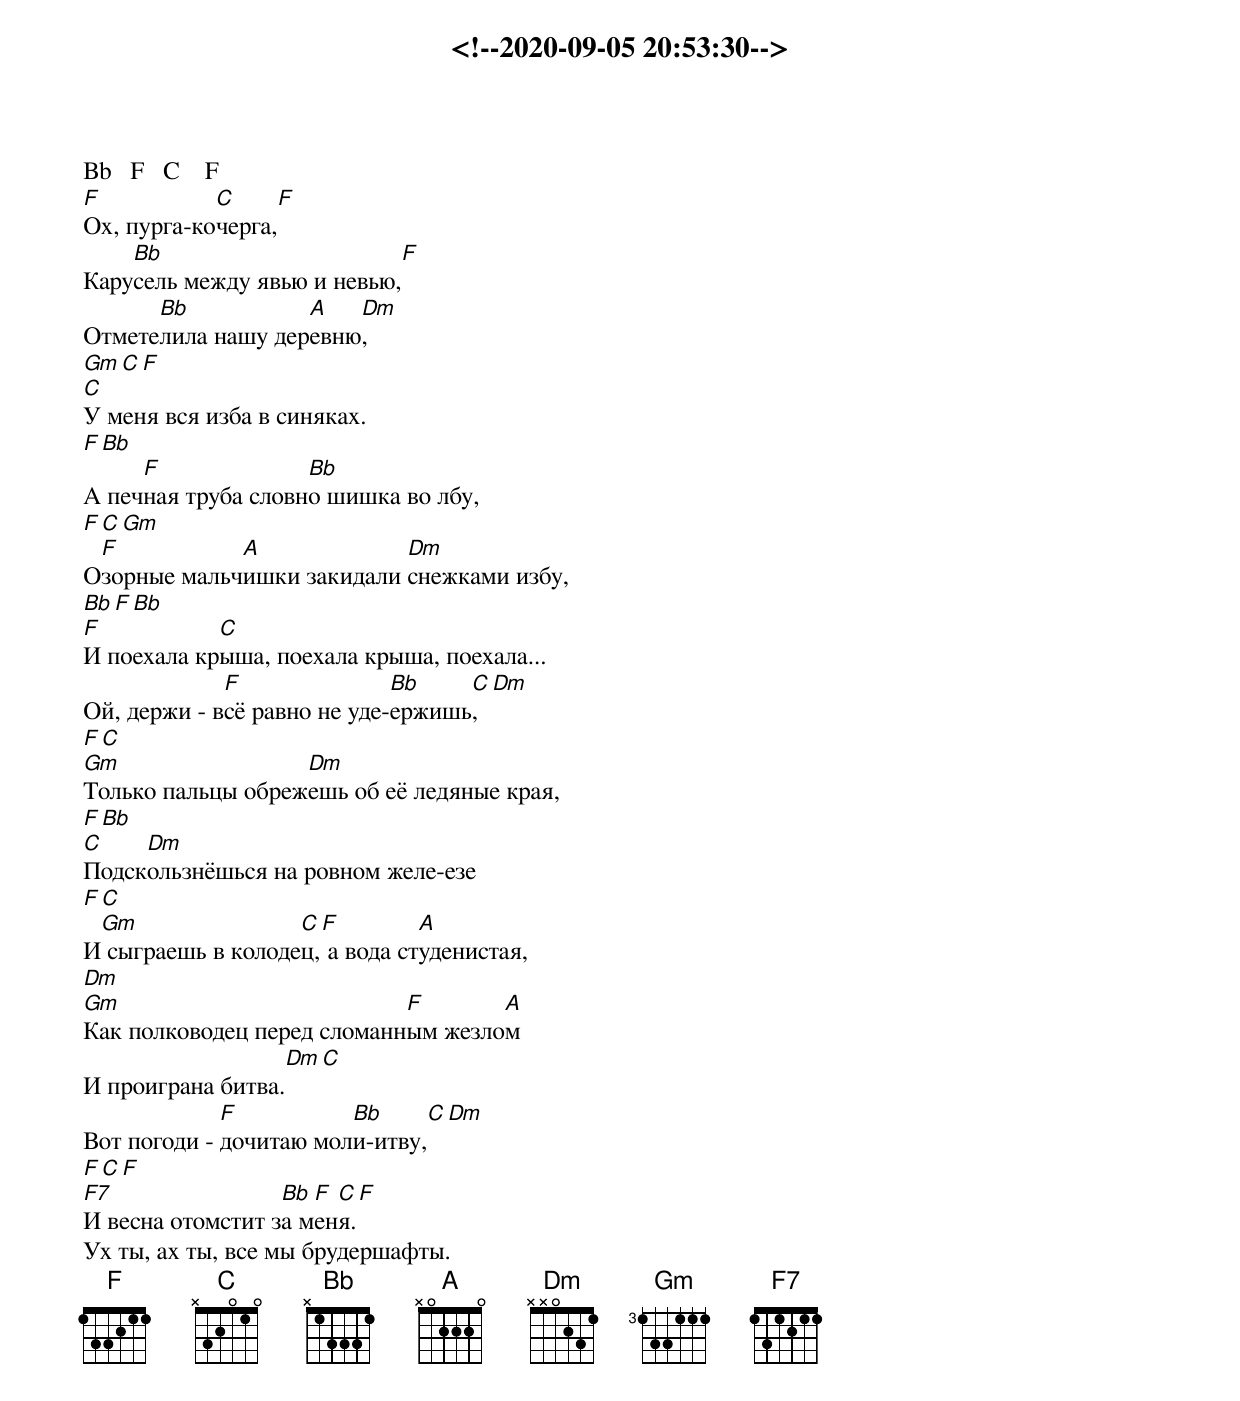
<!--2020-09-05 20:53:30-->
Bb   F   C    F
F           C      F
Ох, пурга-кочерга,
    Bb                      F
Карусель между явью и невью,
      Bb           A   Dm
Отметелила нашу деревню,
       Gm              C  F
C
У меня вся изба в синяках.
        F        Bb
     F              Bb
А печная труба словно шишка во лбу,
       F           C        Gm
 F           A             Dm
Озорные мальчишки закидали снежками избу,
       Bb          F           Bb
F           C
И поехала крыша, поехала крыша, поехала...
             F               Bb    C  Dm
Ой, держи - всё равно не уде-ержишь,
          F                C
Gm                 Dm
Только пальцы обрежешь об её ледяные края,
              F              Bb
C    Dm
Подскользнёшься на ровном желе-езе
       F                   C
 Gm                C F         A
И сыграешь в колодец, а вода студенистая,
                Dm
Gm                          F       A
Как полководец перед сломанным жезлом
                   Dm    C
И проиграна битва.
             F          Bb      C Dm
Вот погоди - дочитаю моли-итву,
         F            C     F
F7                Bb F C F
И весна отомстит за меня.
Ух ты, ах ты, все мы брудершафты.
